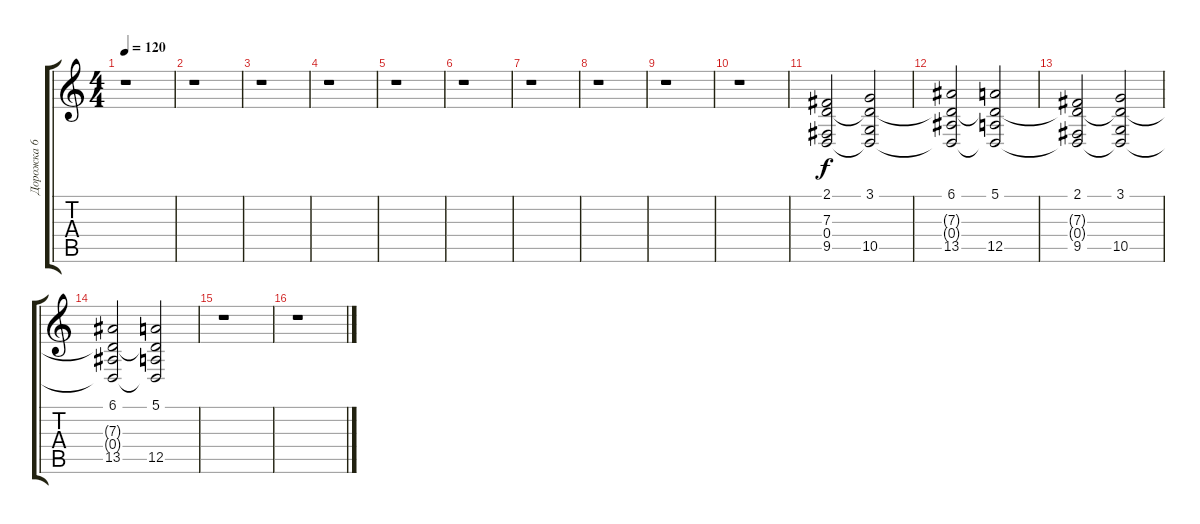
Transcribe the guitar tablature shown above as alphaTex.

\track ("Дорожка 6" "Дорожка 6") {instrument pad4choir}
\staff {score tabs}
\tuning (E4 B3 G3 D3 A2 D2) {hide}
\ts (4 4)
\tempo 120
\clef g2
\ks c
r.1{dy f} |
r.1 |
r.1 |
r.1 |
r.1 |
r.1 |
r.1 |
r.1 |
r.1 |
r.1 |
(2.1 7.3 0.4 9.5).2 (3.1 7.3{t} 0.4{t} 10.5).2 |
(6.1 7.3{t} 0.4{t} 13.5).2 (5.1 7.3{t} 0.4{t} 12.5).2 |
(2.1 7.3{t} 0.4{t} 9.5).2 (3.1 7.3{t} 0.4{t} 10.5).2 |
(6.1 7.3{t} 0.4{t} 13.5).2 (5.1 7.3{t} 0.4{t} 12.5).2 |
r.1 |
r.1
